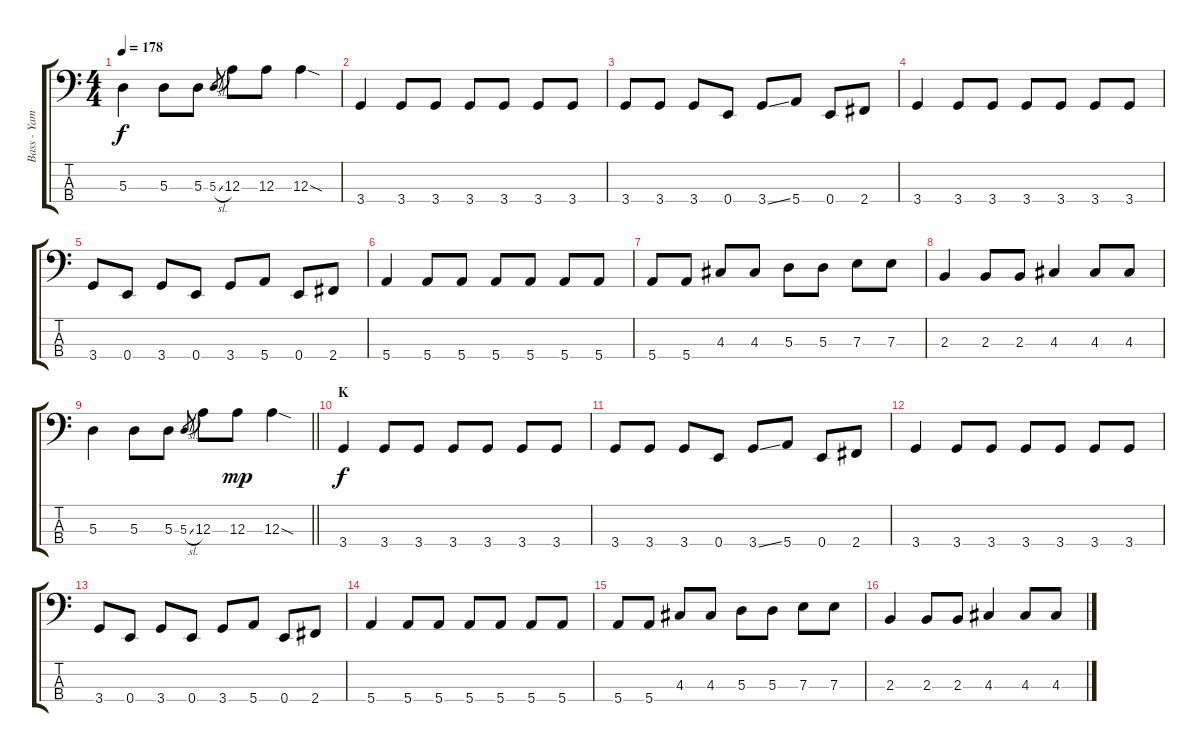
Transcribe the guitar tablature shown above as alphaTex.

\track ("Bass - Yamada" "Bass - Yam") {instrument electricbasspick}
\staff {score tabs}
\tuning (G2 D2 A1 E1) {hide}
\ts (4 4)
\tempo 178
\clef f4
\ks c
5.3.4{dy f} 5.3.8 5.3.8 5.3{sl}.8{gr} 12.3.8 12.3.8 12.3{sod}.4 |
3.4.4 3.4.8 3.4.8 3.4.8 3.4.8 3.4.8 3.4.8 |
3.4.8 3.4.8 3.4.8 0.4.8 3.4{ss}.8 5.4.8 0.4.8 2.4.8 |
3.4.4 3.4.8 3.4.8 3.4.8 3.4.8 3.4.8 3.4.8 |
3.4.8 0.4.8 3.4.8 0.4.8 3.4.8 5.4.8 0.4.8 2.4.8 |
5.4.4 5.4.8 5.4.8 5.4.8 5.4.8 5.4.8 5.4.8 |
5.4.8 5.4.8 4.3.8 4.3.8 5.3.8 5.3.8 7.3.8 7.3.8 |
2.3.4 2.3.8 2.3.8 4.3.4 4.3.8 4.3.8 |
\barLineRight lightlight
5.3.4 5.3.8 5.3.8 5.3{sl}.8{gr} 12.3.8 12.3.8{dy mp} 12.3{sod}.4 |
\section ("" "K")
3.4.4{dy f} 3.4.8 3.4.8 3.4.8 3.4.8 3.4.8 3.4.8 |
3.4.8 3.4.8 3.4.8 0.4.8 3.4{ss}.8 5.4.8 0.4.8 2.4.8 |
3.4.4 3.4.8 3.4.8 3.4.8 3.4.8 3.4.8 3.4.8 |
3.4.8 0.4.8 3.4.8 0.4.8 3.4.8 5.4.8 0.4.8 2.4.8 |
5.4.4 5.4.8 5.4.8 5.4.8 5.4.8 5.4.8 5.4.8 |
5.4.8 5.4.8 4.3.8 4.3.8 5.3.8 5.3.8 7.3.8 7.3.8 |
2.3.4 2.3.8 2.3.8 4.3.4 4.3.8 4.3.8
